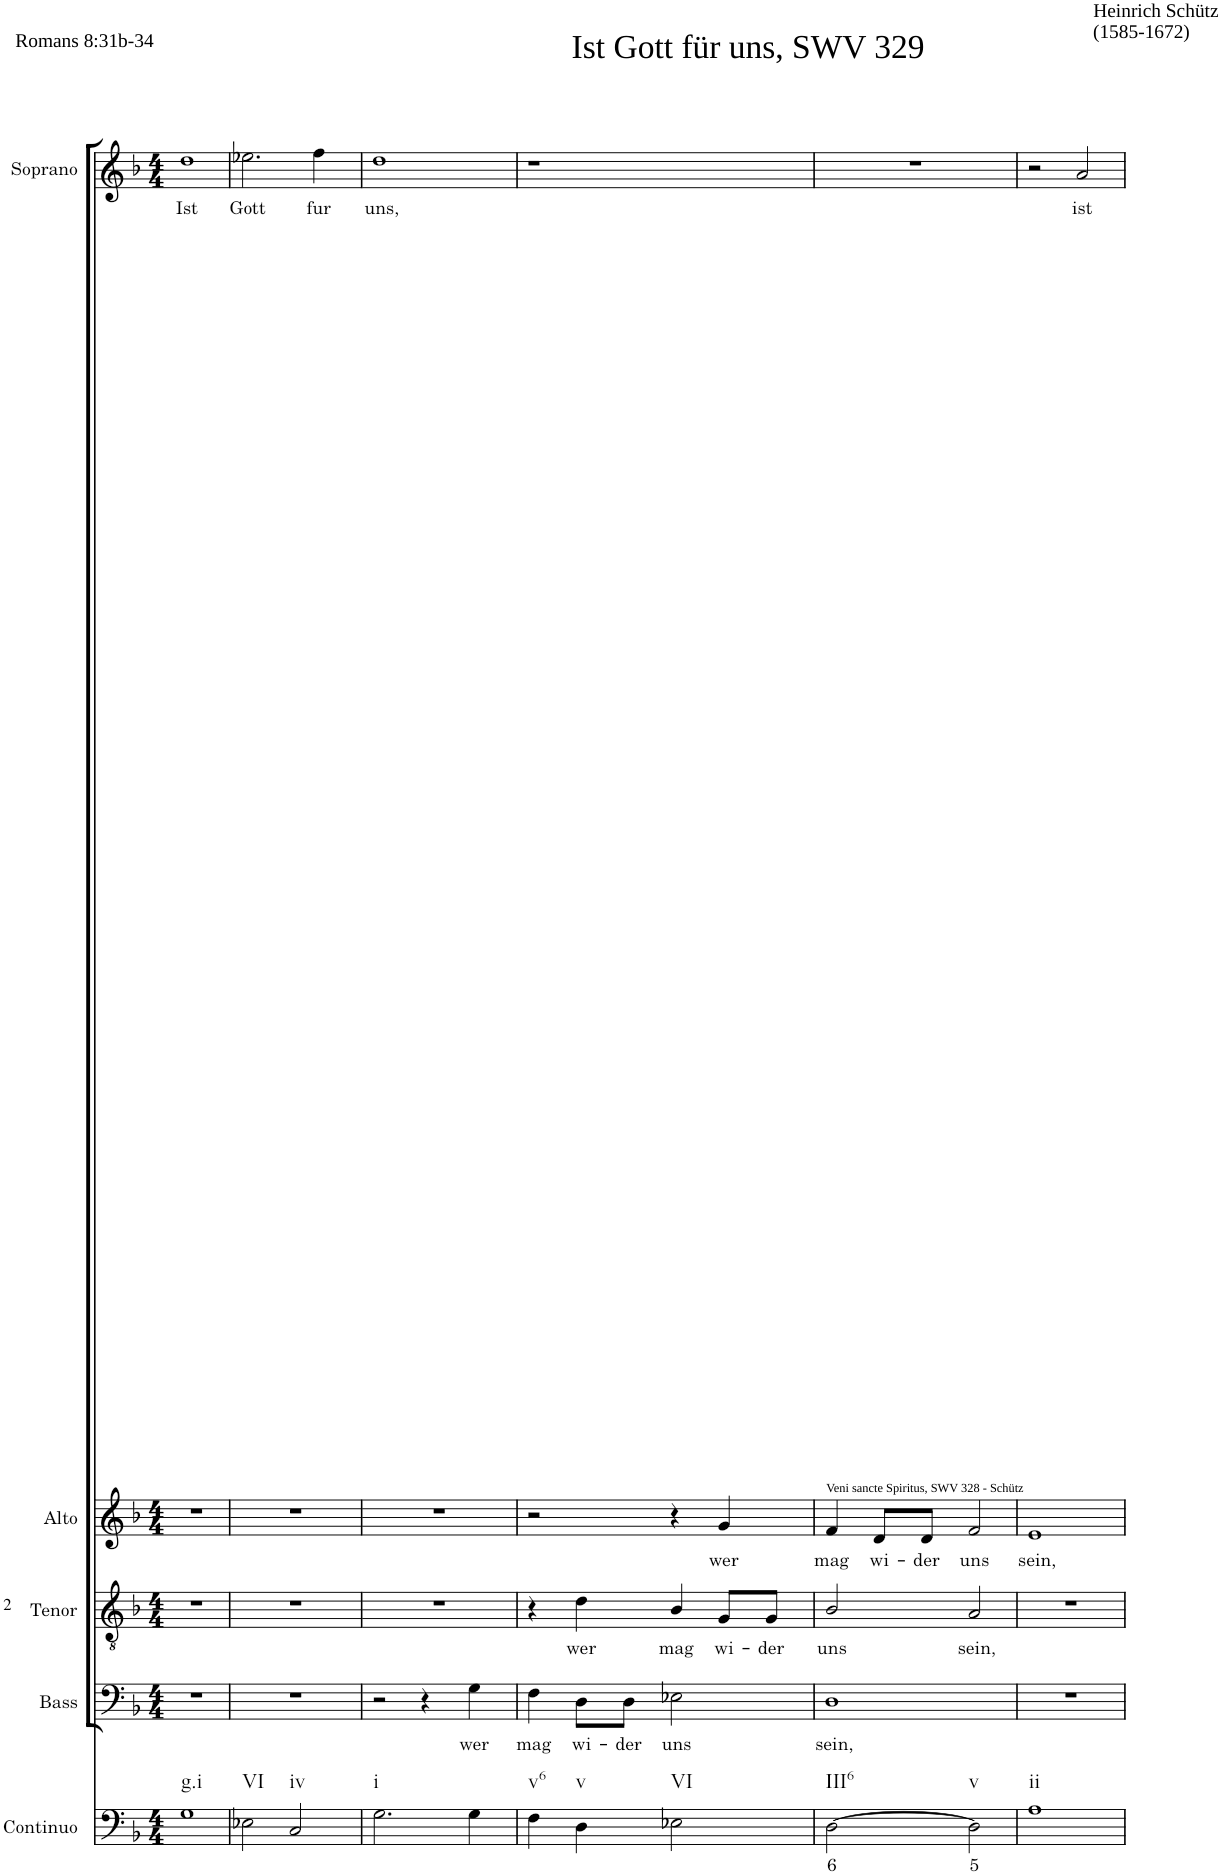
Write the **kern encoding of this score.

**kern	**text	**kern	**text	**kern	**text	**kern	**text	**kern	**text
*part5	*part5	*part4	*part4	*part3	*part3	*part2	*part2	*part1	*part1
*staff5	*staff5	*staff4	*staff4	*staff3	*staff3	*staff2	*staff2	*staff1	*staff1
*I"Continuo	*	*I"Bass	*	*I"Tenor	*	*I"Alto	*	*I"Soprano	*
*	*	*I'B	*	*I'T	*	*I'A	*	*I'S	*
*clefF4	*	*clefF4	*	*clefGv2	*	*clefG2	*	*clefG2	*
*k[b-]	*	*k[b-]	*	*k[b-]	*	*k[b-]	*	*k[b-]	*
*M4/4	*	*M4/4	*	*M4/4	*	*M4/4	*	*M4/4	*
=1	=1	=1	=1	=1	=1	=1	=1	=1	=1
!	!	!	!	!	!	!	!	!LO:TX:a:t=Ist Gott für uns, SWV 329	!
!	!	!	!	!	!	!	!	!LO:TX:a:t=Romans 8&colon;31b-34	!
!	!	!	!	!	!	!	!	!LO:TX:a:t=Heinrich Schütz	!
!	!	!	!	!	!	!	!	!LO:TX:a:t=(1585-1672)	!
!	!	!	!	!	!	!	!	!LO:TX:b:t=Veni sancte Spiritus, SWV 328 - Schütz	!
!LO:TX:b:t=g.i	!	!	!	!	!	!	!	!	!
!	!	!	!	!	!	!	!	!	!LO:LY:b
1G	.	1r	.	1r	.	1r	.	1dd	Ist
=2	=2	=2	=2	=2	=2	=2	=2	=2	=2
!LO:TX:b:t=VI	!	!	!	!	!	!	!	!	!
!	!	!	!	!	!	!	!	!	!LO:LY:b
2E-X\	.	1r	.	1r	.	1r	.	2.ee-X\	Gott
!LO:TX:b:t=iv	!	!	!	!	!	!	!	!	!
2C/	.	.	.	.	.	.	.	.	.
!	!	!	!	!	!	!	!	!	!LO:LY:b
.	.	.	.	.	.	.	.	4ff\	fur
=3	=3	=3	=3	=3	=3	=3	=3	=3	=3
!LO:TX:b:t=i	!	!	!	!	!	!	!	!	!
!	!	!	!	!	!	!	!	!	!LO:LY:b
2.G\	.	2r	.	1r	.	1r	.	1dd	uns,
.	.	4r	.	.	.	.	.	.	.
!	!	!	!LO:LY:b	!	!	!	!	!	!
4G\	.	4G\	wer	.	.	.	.	.	.
=4	=4	=4	=4	=4	=4	=4	=4	=4	=4
!LO:TX:b:t=v6	!	!	!	!	!	!	!	!	!
!	!	!	!LO:LY:b	!	!	!	!	!	!
4F\	.	4F\	mag	4r	.	2r	.	1r	.
!LO:TX:b:t=v	!	!	!	!	!	!	!	!	!
!	!	!	!LO:LY:b	!	!LO:LY:b	!	!	!	!
4D\	.	8D\L	wi-	4d\	wer	.	.	.	.
!	!	!	!LO:LY:b	!	!	!	!	!	!
.	.	8D\J	der	.	.	.	.	.	.
!LO:TX:b:t=VI	!	!	!	!	!	!	!	!	!
!	!	!	!LO:LY:b	!	!LO:LY:b	!	!	!	!
2E-X\	.	2E-X\	uns	4B-/	mag	4r	.	.	.
!	!	!	!	!	!LO:LY:b	!	!LO:LY:b	!	!
.	.	.	.	8G/L	wi-	4g/	wer	.	.
!	!	!	!	!	!LO:LY:b	!	!	!	!
.	.	.	.	8G/J	der	.	.	.	.
=5	=5	=5	=5	=5	=5	=5	=5	=5	=5
!LO:TX:b:t=III6	!	!	!	!	!	!	!	!	!
!	!LO:LY:b	!	!LO:LY:b	!	!LO:LY:b	!	!LO:LY:b	!	!
[2D\	6	1D	sein,	2B-/	uns	4f/	mag	1r	.
!	!	!	!	!	!	!	!LO:LY:b	!	!
.	.	.	.	.	.	8d/L	wi-	.	.
!	!	!	!	!	!	!	!LO:LY:b	!	!
.	.	.	.	.	.	8d/J	der	.	.
!LO:TX:b:t=v	!	!	!	!	!	!	!	!	!
!	!LO:LY:b	!	!	!	!LO:LY:b	!	!LO:LY:b	!	!
2D\]	5	.	.	2A/	sein,	2f/	uns	.	.
=6	=6	=6	=6	=6	=6	=6	=6	=6	=6
!LO:TX:b:t=ii	!	!	!	!	!	!	!	!	!
!	!	!	!	!	!	!	!LO:LY:b	!	!
1A	.	1r	.	1r	.	1e	sein,	2r	.
!	!	!	!	!	!	!	!	!	!LO:LY:b
.	.	.	.	.	.	.	.	2a/	ist
=	=	=	=	=	=	=	=	=	=
*-	*-	*-	*-	*-	*-	*-	*-	*-	*-
